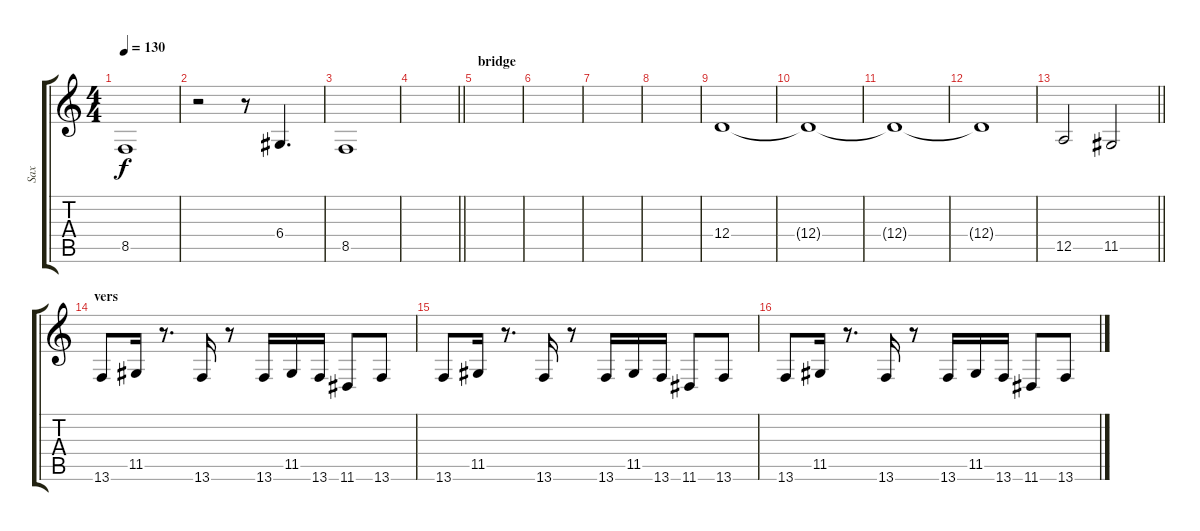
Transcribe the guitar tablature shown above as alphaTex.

\track ("Sax" "Sax") {instrument baritonesax}
\staff {score tabs}
\tuning (E4 B3 G3 D3 A2 E2) {hide}
\ts (4 4)
\tempo 130
\clef g2
\ks c
8.5.1{dy f} |
r.2 r.8 6.4.4{d} |
8.5.1 |
\barLineRight lightlight
|
\section ("" "bridge")
|
|
|
|
12.4.1{volume 0} |
12.4{t}.1{volume 13} |
12.4{t}.1 |
12.4{t}.1 |
\barLineRight lightlight
12.5.2 11.5.2 |
\section ("" "vers")
13.6.8 11.5.16 r.8{d} 13.6.16 r.8 13.6.16 11.5.16 13.6.16 11.6.8 13.6.8 |
13.6.8 11.5.16 r.8{d} 13.6.16 r.8 13.6.16 11.5.16 13.6.16 11.6.8 13.6.8 |
13.6.8 11.5.16 r.8{d} 13.6.16 r.8 13.6.16 11.5.16 13.6.16 11.6.8 13.6.8
